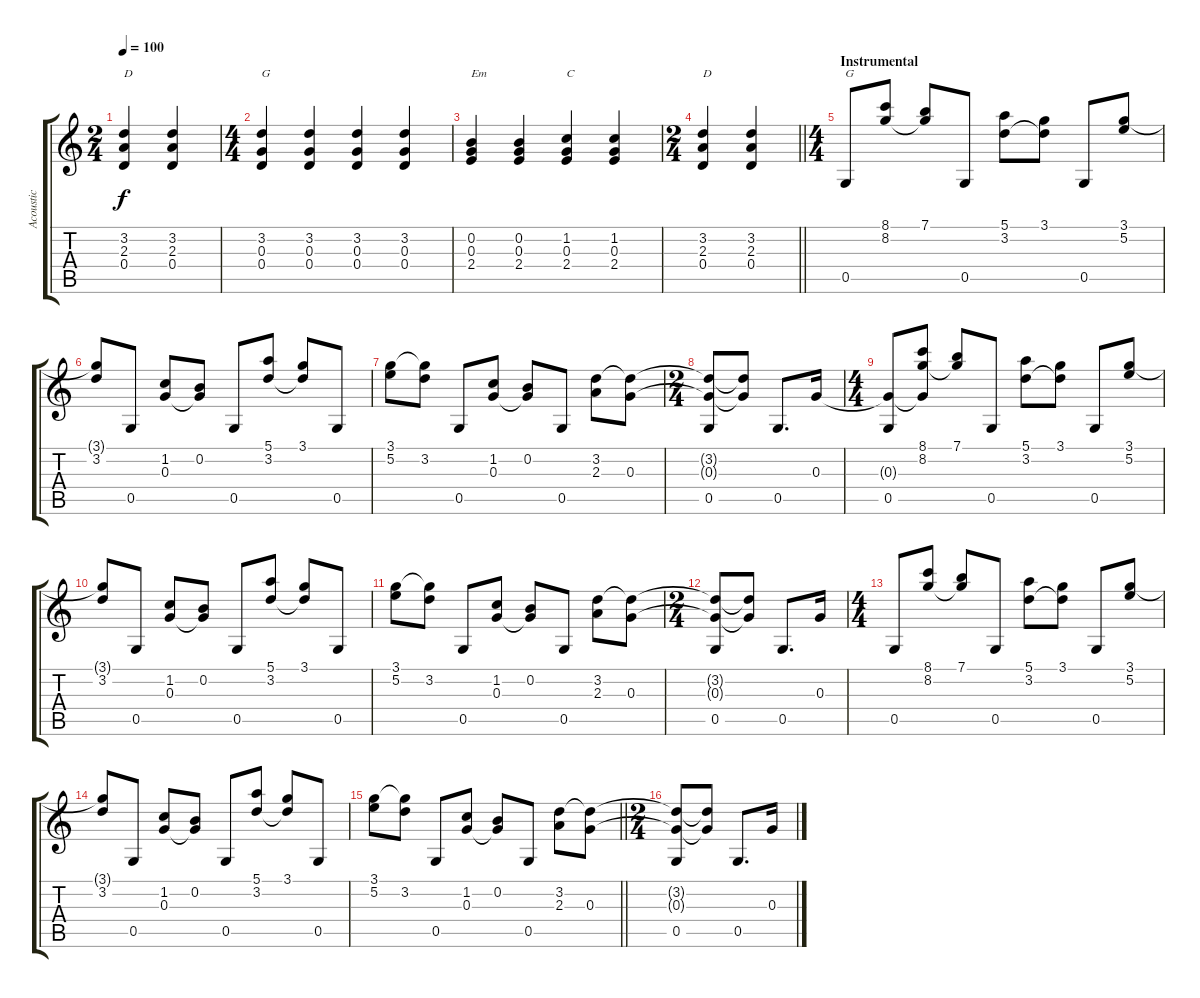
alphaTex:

\track ("Acoustic" "Acoustic") {instrument acousticguitarsteel}
\staff {score tabs}
\tuning (E4 B3 G3 D3 G2 E2) {hide}
\ts (2 4)
\tempo 100
\clef g2
\ks c
(3.2 2.3 0.4).4{txt "D" dy f} (3.2 2.3 0.4).4 |
\ts (4 4)
(3.2 0.3 0.4).4{txt "G"} (3.2 0.3 0.4).4 (3.2 0.3 0.4).4 (3.2 0.3 0.4).4 |
(0.2 0.3 2.4).4{txt "Em"} (0.2 0.3 2.4).4 (1.2 0.3 2.4).4{txt "C"} (1.2 0.3 2.4).4 |
\ts (2 4)
\barLineRight lightlight
(3.2 2.3 0.4).4{txt "D"} (3.2 2.3 0.4).4 |
\ts (4 4)
\section ("" "Instrumental")
0.5.8{txt "G"} (8.1 8.2).8 (7.1 8.2{t}).8 0.5.8 (5.1 3.2).8 (3.1 3.2{t}).8 0.5.8 (3.1 5.2).8 |
(3.1{t} 3.2).8 0.5.8 (1.2 0.3).8 (0.2 0.3{t}).8 0.5.8 (5.1 3.2).8 (3.1 3.2{t}).8 0.5.8 |
(3.1 5.2).8 (3.1{t} 3.2).8 0.5.8 (1.2 0.3).8 (0.2 0.3{t}).8 0.5.8 (3.2 2.3).8 (3.2{t} 0.3).8 |
\ts (2 4)
(3.2{t} 0.3{t} 0.5).8 (3.2{t} 0.3{t}).8 0.5.8{d} 0.3.16 |
\ts (4 4)
(0.3{t} 0.5).8 (8.1 8.2 0.3{t}).8 (7.1 8.2{t}).8 0.5.8 (5.1 3.2).8 (3.1 3.2{t}).8 0.5.8 (3.1 5.2).8 |
(3.1{t} 3.2).8 0.5.8 (1.2 0.3).8 (0.2 0.3{t}).8 0.5.8 (5.1 3.2).8 (3.1 3.2{t}).8 0.5.8 |
(3.1 5.2).8 (3.1{t} 3.2).8 0.5.8 (1.2 0.3).8 (0.2 0.3{t}).8 0.5.8 (3.2 2.3).8 (3.2{t} 0.3).8 |
\ts (2 4)
(3.2{t} 0.3{t} 0.5).8 (3.2{t} 0.3{t}).8 0.5.8{d} 0.3.16 |
\ts (4 4)
0.5.8 (8.1 8.2).8 (7.1 8.2{t}).8 0.5.8 (5.1 3.2).8 (3.1 3.2{t}).8 0.5.8 (3.1 5.2).8 |
(3.1{t} 3.2).8 0.5.8 (1.2 0.3).8 (0.2 0.3{t}).8 0.5.8 (5.1 3.2).8 (3.1 3.2{t}).8 0.5.8 |
\barLineRight lightlight
(3.1 5.2).8 (3.1{t} 3.2).8 0.5.8 (1.2 0.3).8 (0.2 0.3{t}).8 0.5.8 (3.2 2.3).8 (3.2{t} 0.3).8 |
\ts (2 4)
(3.2{t} 0.3{t} 0.5).8 (3.2{t} 0.3{t}).8 0.5.8{d} 0.3.16
